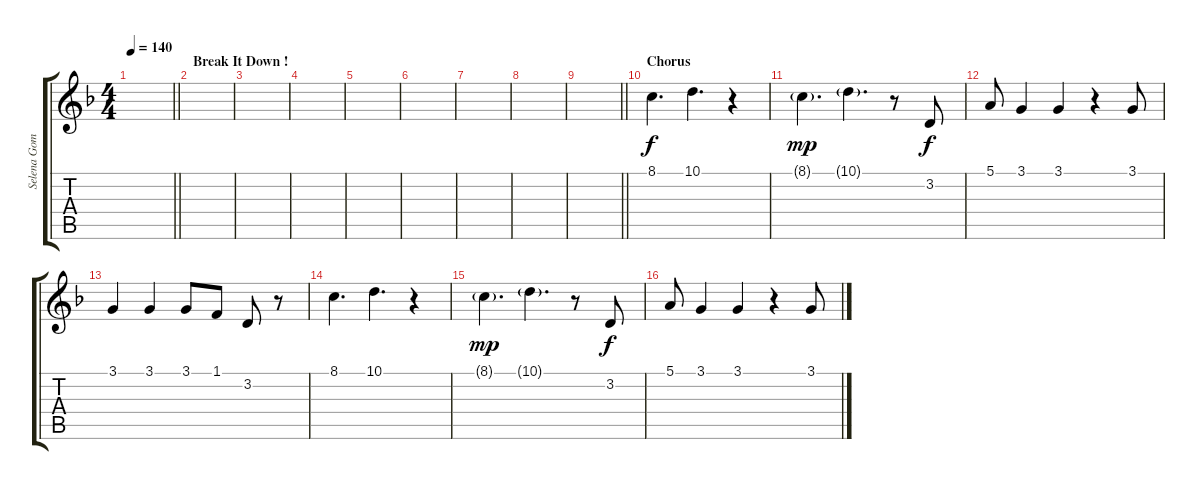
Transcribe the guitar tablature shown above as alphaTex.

\track ("Selena Gomez[Vox]" "Selena Gom") {instrument clarinet}
\staff {score tabs}
\tuning (E4 B3 G3 D3 A2 E2) {hide}
\ts (4 4)
\tempo 140
\clef g2
\barLineRight lightlight
\ks f
|
\section ("" "Break It Down !")
|
|
|
|
|
|
|
\barLineRight lightlight
|
\section ("" "Chorus")
8.1.4{d} 10.1.4{d} r.4 |
8.1{g}.4{d dy mp} 10.1{g}.4{d} r.8 3.2.8{dy f} |
5.1.8 3.1.4 3.1.4 r.4 3.1.8 |
3.1.4 3.1.4 3.1.8 1.1.8 3.2.8 r.8 |
8.1.4{d} 10.1.4{d} r.4 |
8.1{g}.4{d dy mp} 10.1{g}.4{d} r.8 3.2.8{dy f} |
5.1.8 3.1.4 3.1.4 r.4 3.1.8
